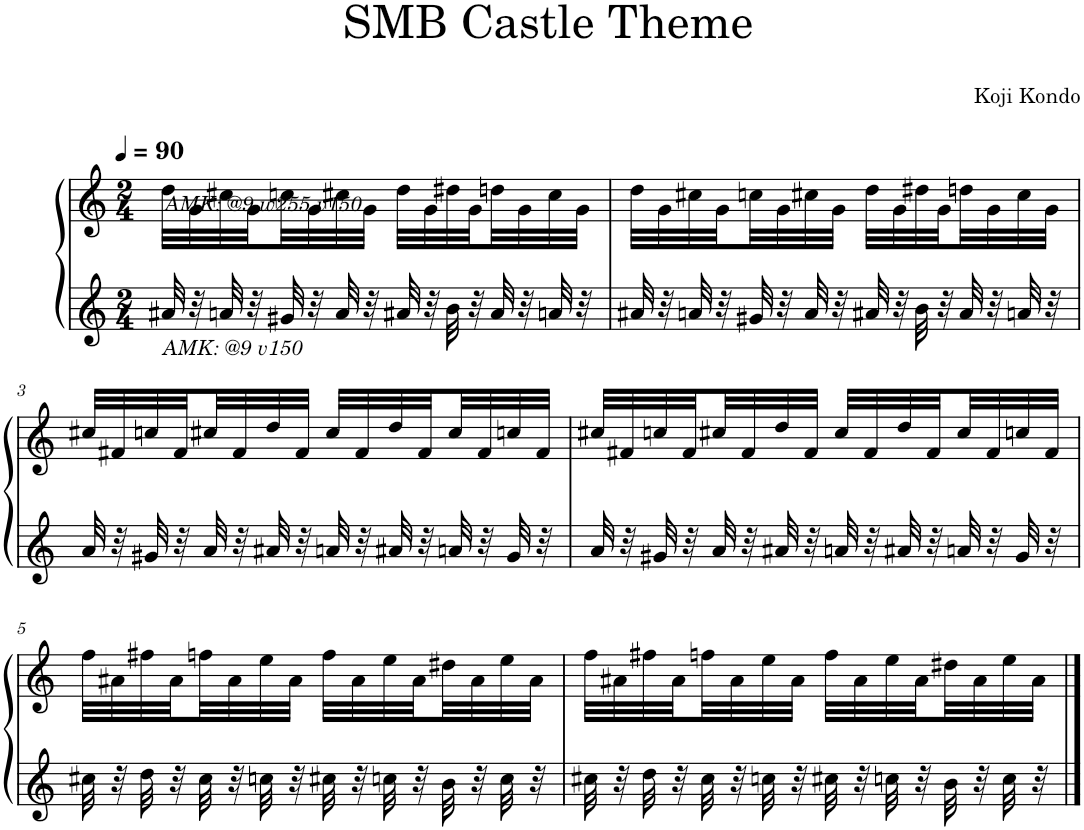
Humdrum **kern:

**kern	**kern
*part1	*part1
*staff2	*staff1
*I"Piano	*
*I'Pno.	*
*clefG2	*clefG2
*k[]	*
*M2/4	*M2/4
*MM90	*MM90
=1	=1
!	!LO:TX:b:i:t=AMK&colon; @9 w255 v150
!LO:TX:b:i:t=AMK&colon; @9 v150	!
32a#X/	32dd\LLL
32r	32g\
32an/	32cc#X\
32r	32g\
32g#X/	32ccn\
32r	32g\
32a/	32cc#X\
32r	32g\JJJ
32a#X/	32dd\LLL
32r	32g\
32b\	32dd#X\
32r	32g\
32a#/	32ddn\
32r	32g\
32an/	32cc#\
32r	32g\JJJ
=2	=2
32a#X/	32dd\LLL
32r	32g\
32an/	32cc#X\
32r	32g\
32g#X/	32ccn\
32r	32g\
32a/	32cc#X\
32r	32g\JJJ
32a#X/	32dd\LLL
32r	32g\
32b\	32dd#X\
32r	32g\
32a#/	32ddn\
32r	32g\
32an/	32cc#\
32r	32g\JJJ
!!LO:LB:g=z
=3	=3
32a/	32cc#X/LLL
32r	32f#X/
32g#X/	32ccn/
32r	32f#/
32a/	32cc#X/
32r	32f#/
32a#X/	32dd/
32r	32f#/JJJ
32an/	32cc#/LLL
32r	32f#/
32a#X/	32dd/
32r	32f#/
32an/	32cc#/
32r	32f#/
32g#/	32ccn/
32r	32f#/JJJ
=4	=4
32a/	32cc#X/LLL
32r	32f#X/
32g#X/	32ccn/
32r	32f#/
32a/	32cc#X/
32r	32f#/
32a#X/	32dd/
32r	32f#/JJJ
32an/	32cc#/LLL
32r	32f#/
32a#X/	32dd/
32r	32f#/
32an/	32cc#/
32r	32f#/
32g#/	32ccn/
32r	32f#/JJJ
!!LO:LB:g=z
=5	=5
32cc#X\	32ff\LLL
32r	32a#X\
32dd\	32ff#X\
32r	32a#\
32cc#\	32ffn\
32r	32a#\
32ccn\	32ee\
32r	32a#\JJJ
32cc#X\	32ff\LLL
32r	32a#\
32ccn\	32ee\
32r	32a#\
32b\	32dd#X\
32r	32a#\
32cc\	32ee\
32r	32a#\JJJ
=6	=6
32cc#X\	32ff\LLL
32r	32a#X\
32dd\	32ff#X\
32r	32a#\
32cc#\	32ffn\
32r	32a#\
32ccn\	32ee\
32r	32a#\JJJ
32cc#X\	32ff\LLL
32r	32a#\
32ccn\	32ee\
32r	32a#\
32b\	32dd#X\
32r	32a#\
32cc\	32ee\
32r	32a#\JJJ
==	==
*-	*-
